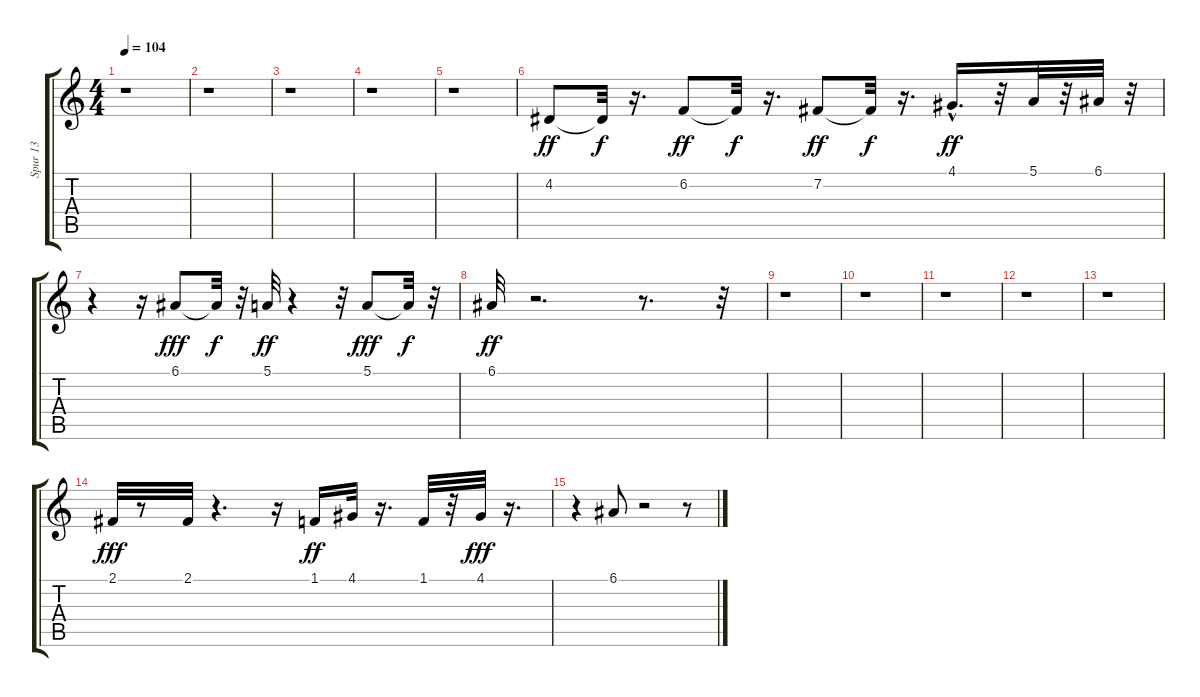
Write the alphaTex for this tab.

\track ("Spur 13" "Spur 13") {instrument brasssection}
\staff {score tabs}
\tuning (E4 B3 G3 D3 A2 E2) {hide}
\ts (4 4)
\tempo 104
\clef g2
\ks c
r.1{dy fff} |
r.1 |
r.1 |
r.1 |
r.1 |
4.2.8{dy ff} 4.2{t}.32{dy f} r.16{d} 6.2.8{dy ff} 6.2{t}.32{dy f} r.16{d} 7.2.8{dy ff} 7.2{t}.32{dy f} r.16{d} 4.1{hac}.16{d dy ff} r.32 5.1.32 r.32 6.1.32 r.32 |
r.4 r.16 6.1.8{dy fff} 6.1{t}.32{dy f} r.32 5.1.32{dy ff} r.4 r.32 5.1.8{dy fff} 5.1{t}.32{dy f} r.32 |
6.1.32{dy ff} r.2{d} r.8{d} r.32 |
r.1 |
r.1 |
r.1 |
r.1 |
r.1 |
2.1.32{dy fff} r.8 2.1.32 r.4{d} r.16 1.1.16{dy ff} 4.1.32 r.16{d} 1.1.32 r.32 4.1.32{dy fff} r.16{d} |
r.4 6.1.8 r.2 r.8
